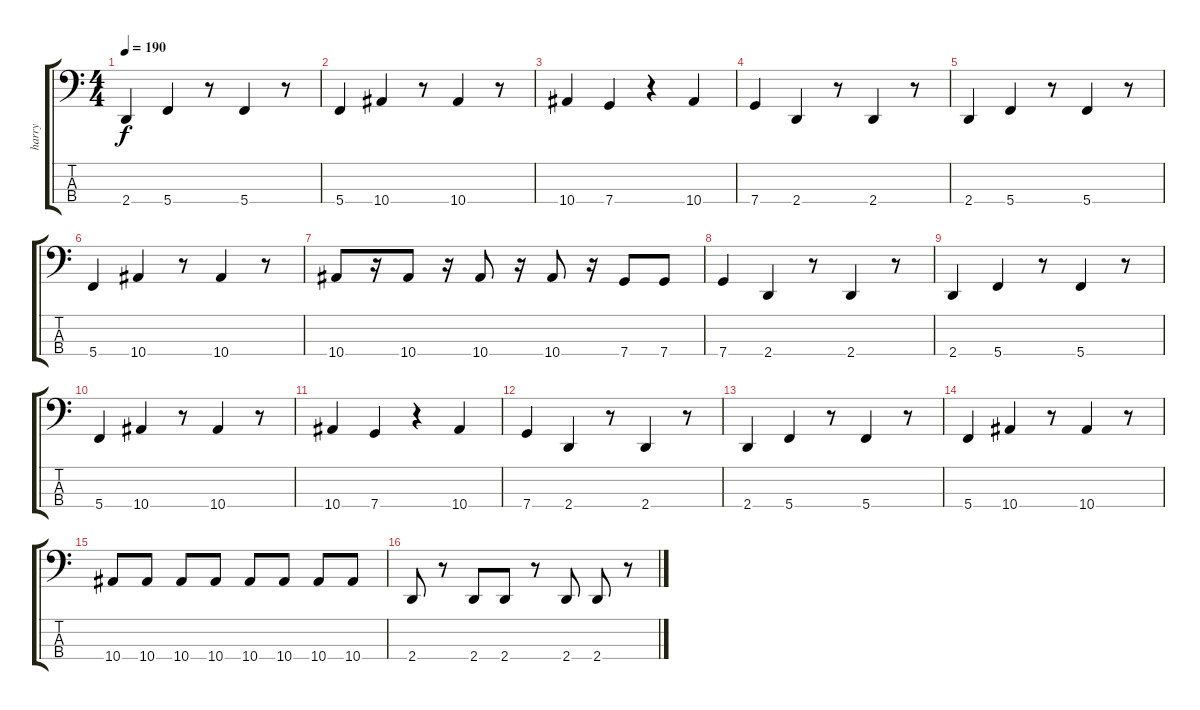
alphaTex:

\track ("harry" "harry") {instrument slapbass1}
\staff {score tabs}
\tuning (F2 C2 G1 C1) {hide}
\ts (4 4)
\tempo 190
\clef f4
\ks c
2.4.4{dy f} 5.4.4 r.8 5.4.4 r.8 |
5.4.4 10.4.4 r.8 10.4.4 r.8 |
10.4.4 7.4.4 r.4 10.4.4 |
7.4.4 2.4.4 r.8 2.4.4 r.8 |
2.4.4 5.4.4 r.8 5.4.4 r.8 |
5.4.4 10.4.4 r.8 10.4.4 r.8 |
10.4.8 r.16 10.4.8 r.16 10.4.8 r.16 10.4.8 r.16 7.4.8 7.4.8 |
7.4.4 2.4.4 r.8 2.4.4 r.8 |
2.4.4 5.4.4 r.8 5.4.4 r.8 |
5.4.4 10.4.4 r.8 10.4.4 r.8 |
10.4.4 7.4.4 r.4 10.4.4 |
7.4.4 2.4.4 r.8 2.4.4 r.8 |
2.4.4 5.4.4 r.8 5.4.4 r.8 |
5.4.4 10.4.4 r.8 10.4.4 r.8 |
10.4.8 10.4.8 10.4.8 10.4.8 10.4.8 10.4.8 10.4.8 10.4.8 |
2.4.8 r.8 2.4.8 2.4.8 r.8 2.4.8 2.4.8 r.8
